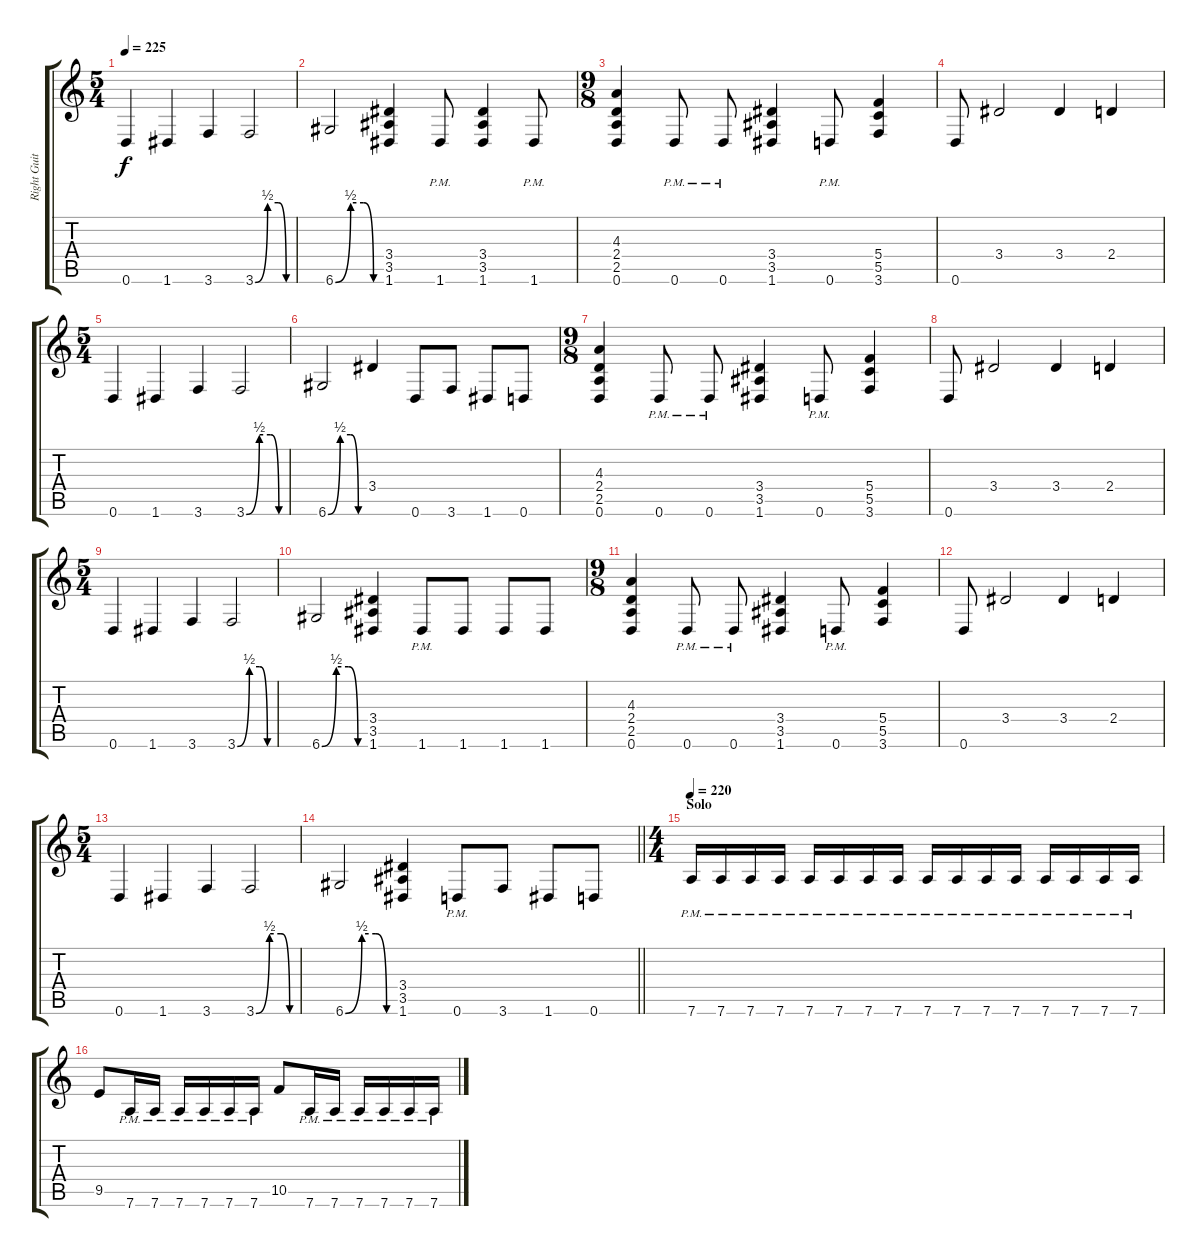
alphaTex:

\track ("Right Guitar" "Right Guit") {instrument distortionguitar}
\staff {score tabs}
\tuning (D4 A3 F3 C3 G2 D2) {hide}
\ts (5 4)
\tempo 225
\clef g2
\ks c
0.6.4{dy f} 1.6.4 3.6.4 3.6{be (custom 0 0 20 2 37 2 50 0 60 0)}.2 |
6.6{be (custom 0 0 20 2 37 2 50 0 60 0)}.2 (3.4 3.5 1.6).4 1.6{pm}.8 (3.4 3.5 1.6).4 1.6{pm}.8 |
\ts (9 8)
(4.3 2.4 2.5 0.6).4 0.6{pm}.8 0.6{pm}.8 (3.4 3.5 1.6).4 0.6{pm}.8 (5.4 5.5 3.6).4 |
0.6.8 3.4.2 3.4.4 2.4.4 |
\ts (5 4)
0.6.4 1.6.4 3.6.4 3.6{be (custom 0 0 20 2 37 2 50 0 60 0)}.2 |
6.6{be (custom 0 0 20 2 37 2 50 0 60 0)}.2 3.4.4 0.6.8 3.6.8 1.6.8 0.6.8 |
\ts (9 8)
(4.3 2.4 2.5 0.6).4 0.6{pm}.8 0.6{pm}.8 (3.4 3.5 1.6).4 0.6{pm}.8 (5.4 5.5 3.6).4 |
0.6.8 3.4.2 3.4.4 2.4.4 |
\ts (5 4)
0.6.4 1.6.4 3.6.4 3.6{be (custom 0 0 20 2 37 2 50 0 60 0)}.2 |
6.6{be (custom 0 0 20 2 37 2 50 0 60 0)}.2 (3.4 3.5 1.6).4 1.6{pm}.8 1.6.8 1.6.8 1.6.8 |
\ts (9 8)
(4.3 2.4 2.5 0.6).4 0.6{pm}.8 0.6{pm}.8 (3.4 3.5 1.6).4 0.6{pm}.8 (5.4 5.5 3.6).4 |
0.6.8 3.4.2 3.4.4 2.4.4 |
\ts (5 4)
0.6.4 1.6.4 3.6.4 3.6{be (custom 0 0 20 2 37 2 50 0 60 0)}.2 |
\barLineRight lightlight
6.6{be (custom 0 0 20 2 37 2 50 0 60 0)}.2 (3.4 3.5 1.6).4 0.6{pm}.8 3.6.8 1.6.8 0.6.8 |
\ts (4 4)
\section ("" "Solo")
\tempo 220
7.6{pm}.16 7.6{pm}.16 7.6{pm}.16 7.6{pm}.16 7.6{pm}.16 7.6{pm}.16 7.6{pm}.16 7.6{pm}.16 7.6{pm}.16 7.6{pm}.16 7.6{pm}.16 7.6{pm}.16 7.6{pm}.16 7.6{pm}.16 7.6{pm}.16 7.6{pm}.16 |
9.5.8 7.6{pm}.16 7.6{pm}.16 7.6{pm}.16 7.6{pm}.16 7.6{pm}.16 7.6{pm}.16 10.5.8 7.6{pm}.16 7.6{pm}.16 7.6{pm}.16 7.6{pm}.16 7.6{pm}.16 7.6{pm}.16
